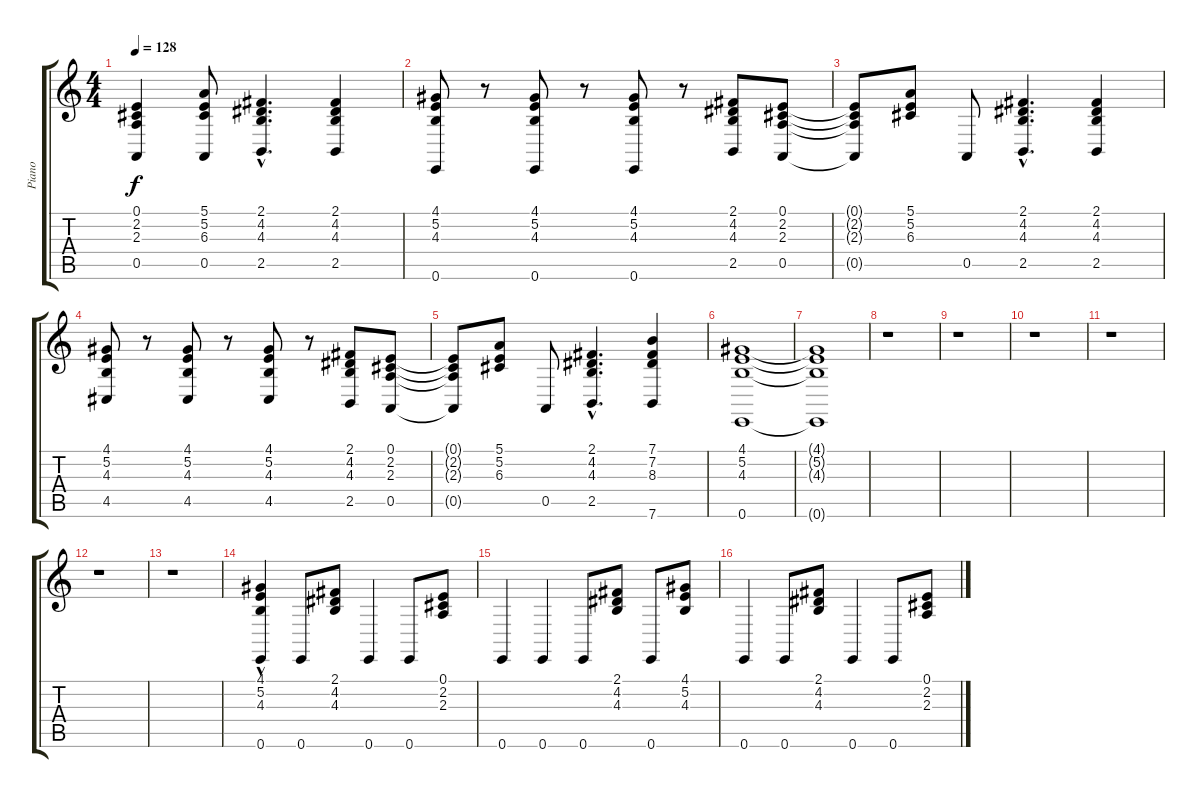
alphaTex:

\track ("Piano" "Piano") {instrument acousticgrandpiano}
\staff {score tabs}
\tuning (E4 B3 G3 D3 A2 E2) {hide}
\ts (4 4)
\tempo 128
\clef g2
\ks c
(0.1{t} 2.2{t} 2.3{t} 0.5{t}).4{dy f} (5.1 5.2 6.3 0.5).8 (2.1{hac} 4.2{hac} 4.3{hac} 2.5{hac}).4{d} (2.1 4.2 4.3 2.5).4 |
(4.1 5.2 4.3 0.6).8 r.8 (4.1 5.2 4.3 0.6).8 r.8 (4.1 5.2 4.3 0.6).8 r.8 (2.1 4.2 4.3 2.5).8 (0.1 2.2 2.3 0.5).8 |
(0.1{t} 2.2{t} 2.3{t} 0.5{t}).8 (5.1 5.2 6.3).8 0.5.8 (2.1{hac} 4.2{hac} 4.3{hac} 2.5{hac}).4{d} (2.1 4.2 4.3 2.5).4 |
(4.1 5.2 4.3 4.5).8 r.8 (4.1 5.2 4.3 4.5).8 r.8 (4.1 5.2 4.3 4.5).8 r.8 (2.1 4.2 4.3 2.5).8 (0.1 2.2 2.3 0.5).8 |
(0.1{t} 2.2{t} 2.3{t} 0.5{t}).8 (5.1 5.2 6.3).8 0.5.8 (2.1 4.2 4.3 2.5{hac}).4{d} (7.1 7.2 8.3 7.6).4 |
(4.1 5.2 4.3 0.6).1 |
(4.1{t} 5.2{t} 4.3{t} 0.6{t}).1 |
r.1 |
r.1 |
r.1 |
r.1 |
r.1 |
r.1 |
(4.1{hac} 5.2{hac} 4.3{hac} 0.6).4 0.6.8 (2.1 4.2 4.3).8 0.6.4 0.6.8 (0.1 2.2 2.3).8 |
0.6.4 0.6.4 0.6.8 (2.1 4.2 4.3).8 0.6.8 (4.1 5.2 4.3).8 |
0.6.4 0.6.8 (2.1 4.2 4.3).8 0.6.4 0.6.8 (0.1 2.2 2.3).8
